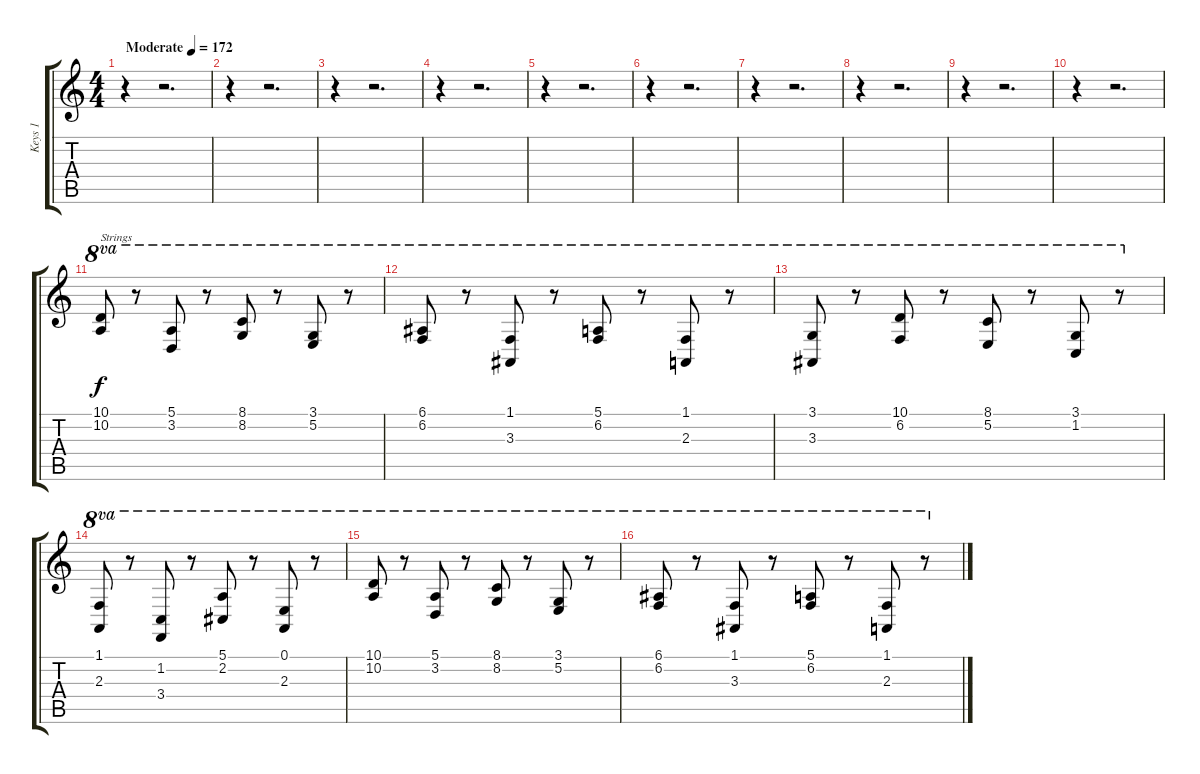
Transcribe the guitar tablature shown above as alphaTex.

\track ("Keys 1" "Keys 1") {instrument stringensemble1}
\staff {score tabs}
\tuning (E4 B3 G3 D3 A2 E2) {hide}
\ts (4 4)
\tempo (172 "Moderate")
\clef g2
\ks c
r.4{dy f instrument stringensemble1} r.2{d} |
r.4 r.2{d} |
r.4 r.2{d} |
r.4 r.2{d} |
r.4 r.2{d} |
r.4 r.2{d} |
r.4 r.2{d} |
r.4 r.2{d} |
r.4 r.2{d} |
r.4 r.2{d} |
(10.1 10.2).8{ot 8va txt "Strings"} r.8{ot 8va} (5.1 3.2).8{ot 8va} r.8{ot 8va} (8.1 8.2).8{ot 8va} r.8{ot 8va} (3.1 5.2).8{ot 8va} r.8{ot 8va} |
(6.1 6.2).8{ot 8va} r.8{ot 8va} (1.1 3.3).8{ot 8va} r.8{ot 8va} (5.1 6.2).8{ot 8va} r.8{ot 8va} (1.1 2.3).8{ot 8va} r.8{ot 8va} |
(3.1 3.3).8{ot 8va} r.8{ot 8va} (10.1 6.2).8{ot 8va} r.8{ot 8va} (8.1 5.2).8{ot 8va} r.8{ot 8va} (3.1 1.2).8{ot 8va} r.8{ot 8va} |
(1.1 2.3).8{ot 8va} r.8{ot 8va} (1.2 3.4).8{ot 8va} r.8{ot 8va} (5.1 2.2).8{ot 8va} r.8{ot 8va} (0.1 2.3).8{ot 8va} r.8{ot 8va} |
(10.1 10.2).8{ot 8va} r.8{ot 8va} (5.1 3.2).8{ot 8va} r.8{ot 8va} (8.1 8.2).8{ot 8va} r.8{ot 8va} (3.1 5.2).8{ot 8va} r.8{ot 8va} |
(6.1 6.2).8{ot 8va} r.8{ot 8va} (1.1 3.3).8{ot 8va} r.8{ot 8va} (5.1 6.2).8{ot 8va} r.8{ot 8va} (1.1 2.3).8{ot 8va} r.8{ot 8va}
